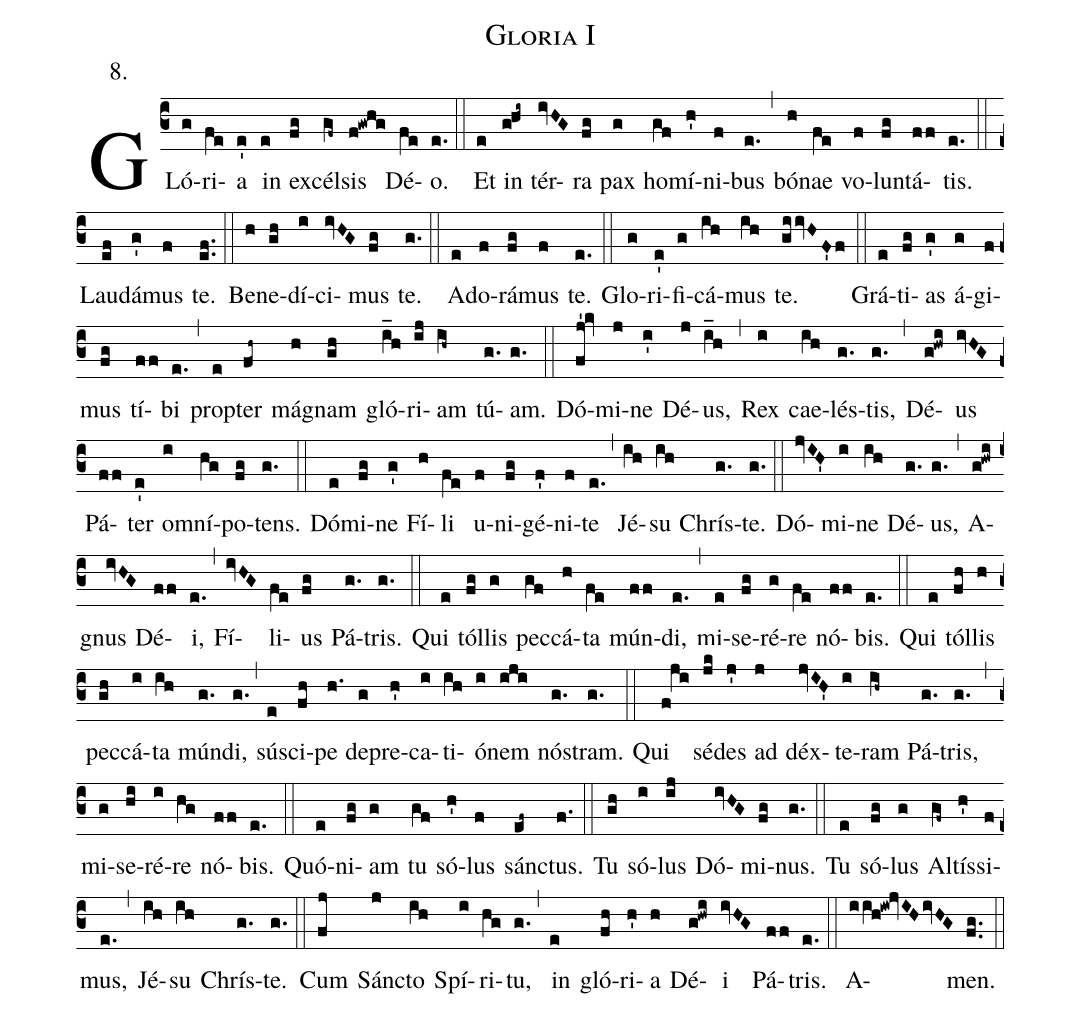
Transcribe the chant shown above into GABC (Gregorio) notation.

name:Gloria I;
office-part:gloria;
mode:4;
annotation:8.;
%%
(c3) GL{ó}(g)ri(fe)a(e') in(e) ex(fg)cél(gf~)sis(f!gwhg) Dé(fe)o.(e.) (::)
Et(e) in(g!hi~) tér(ivHG)ra(fg) pax(g) ho(gf)mí(h')ni(f)bus(e.) (,)
  bó(h)nae(fe) vo(f)lun(fg)tá(ff)tis.(e.) (::)
Lau(ef)dá(g')mus(f) te.(ef..) (::)
Be(h)ne(gh)dí(i)ci(ivHG)mus(fg) te.(g.) (::)
A(e)do(f)rá(fg)mus(f) te.(e.) (::)
Glo(g)ri(e')fi(g)cá(ih)mus(ih) te.(giivHF'f) (::)
Grá(e)ti(fg)as(g') á(g)gi(f)mus(fg) tí(ff)bi(e.) (,)
  prop(e)ter(fh~) má(h)gnam(gh) gló(i_h)ri(ij)am(ih~) tú(g.)am.(g.) (::)
Dó(fj'!kv)mi(j)ne(i') Dé(j)us,(i_h) (,)
  Rex(i) cae(ih)lés(g.)tis,(g.) (,)
  Dé(g!hwi)us(ivHG) Pá(ff)ter(e') om(i)ní(hg)po(fg)tens.(g.) (::)
Dó(e)mi(fg)ne(g') Fí(h)li(fe) u(f)ni(fg)gé(f')ni(f)te(e.) (,)
  Jé(ih)su(ih) Chrís(g.)te.(g.) (::)
Dó(jvIH')mi(i)ne(ih) Dé(g.)us,(g.) (,)
  A(g!hwi)gnus(ivHG) Dé(ff)i,(e.) (,)
  Fí(ivHG)li(fe)us(fg) Pá(g.)tris.(g.) (::)
Qui(e) tól(fg)lis(g) pec(gf)cá(h)ta(fe) mún(ff)di,(e.) (,)
  mi(e)se(fg)ré(g)re(fe) nó(ff)bis.(e.) (::)
Qui(e) tól(fh)lis(h) pec(gh)cá(i)ta(ih) mún(g.)di,(g.) (,)
  sú(e)sci(fh)pe(h.) de(g)pre(h')ca(i)ti(ih)ó(i)nem(iji) nós(g.)tram.(g.) (::)
Qui(f!ji) sé(jk)des(j') ad(j) déx(jvIH')te(i)ram(ih~) Pá(g.)tris,(g.) (,)
  mi(g)se(hi)ré(i)re(hg) nó(ff)bis.(e.) (::)
Quó(e)ni(fg)am(g) tu(gf) só(h')lus(f) sán(ef~)ctus.(f.) (::)
Tu(gh) só(i)lus(ij) Dó(ivHG)mi(fg)nus.(g.) (::)
Tu(e) só(fg)lus(g) Al(gf~)tís(h')si(f)mus,(e.) (,)
  Jé(ih)su(ih) Chrís(g.)te.(g.) (::)
Cum(fj) Sán(j)cto(ih) Spí(i)ri(hg)tu,(g.) (,)
  in(e) gló(fh)ri(h')a(h) Dé(g!hwi)i(ivHG) Pá(ff)tris.(e.) (::)
A(iih!iw!jvIHivHG)men.(fg..) (::)
